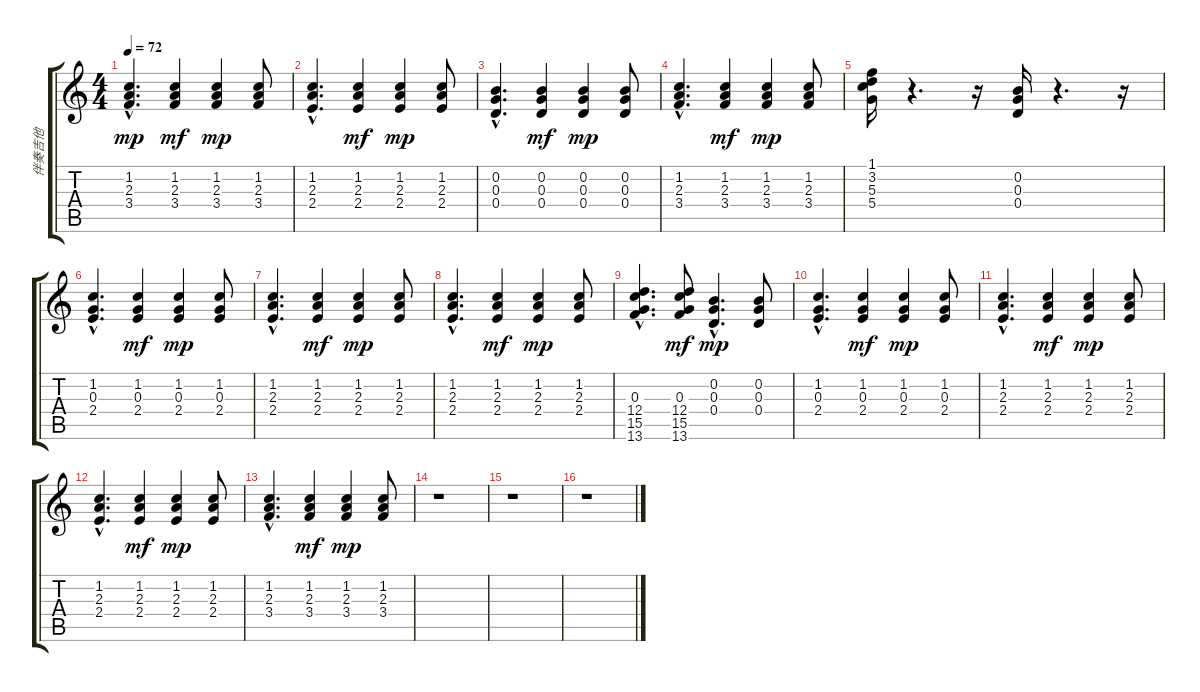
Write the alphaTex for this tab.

\track ("伴奏吉他" "伴奏吉他") {instrument acousticguitarsteel}
\staff {score tabs}
\tuning (E4 B3 G3 D3 A2 E2) {hide}
\ts (4 4)
\tempo 72
\clef g2
\ks c
(1.2{hac} 2.3{hac} 3.4{hac}).4{d dy mp} (1.2 2.3 3.4).4{dy mf} (1.2 2.3 3.4).4{dy mp} (1.2 2.3 3.4).8 |
(1.2{hac} 2.3{hac} 2.4{hac}).4{d} (1.2 2.3 2.4).4{dy mf} (1.2 2.3 2.4).4{dy mp} (1.2 2.3 2.4).8 |
(0.2{hac} 0.3{hac} 0.4{hac}).4{d} (0.2 0.3 0.4).4{dy mf} (0.2 0.3 0.4).4{dy mp} (0.2 0.3 0.4).8 |
(1.2{hac} 2.3{hac} 3.4{hac}).4{d} (1.2 2.3 3.4).4{dy mf} (1.2 2.3 3.4).4{dy mp} (1.2 2.3 3.4).8 |
(1.1 3.2 5.3 5.4).16 r.4{d} r.16 (0.2 0.3 0.4).16 r.4{d} r.16 |
(1.2{hac} 0.3{hac} 2.4{hac}).4{d} (1.2 0.3 2.4).4{dy mf} (1.2 0.3 2.4).4{dy mp} (1.2 0.3 2.4).8 |
(1.2{hac} 2.3{hac} 2.4{hac}).4{d} (1.2 2.3 2.4).4{dy mf} (1.2 2.3 2.4).4{dy mp} (1.2 2.3 2.4).8 |
(1.2{hac} 2.3{hac} 2.4{hac}).4{d} (1.2 2.3 2.4).4{dy mf} (1.2 2.3 2.4).4{dy mp} (1.2 2.3 2.4).8 |
(0.3{hac} 12.4{hac} 15.5{hac} 13.6{hac}).4{d} (0.3 12.4 15.5 13.6).8{dy mf} (0.2{hac} 0.3{hac} 0.4{hac}).4{d dy mp} (0.2 0.3 0.4).8 |
(1.2{hac} 0.3{hac} 2.4{hac}).4{d} (1.2 0.3 2.4).4{dy mf} (1.2 0.3 2.4).4{dy mp} (1.2 0.3 2.4).8 |
(1.2{hac} 2.3{hac} 2.4{hac}).4{d} (1.2 2.3 2.4).4{dy mf} (1.2 2.3 2.4).4{dy mp} (1.2 2.3 2.4).8 |
(1.2{hac} 2.3{hac} 2.4{hac}).4{d} (1.2 2.3 2.4).4{dy mf} (1.2 2.3 2.4).4{dy mp} (1.2 2.3 2.4).8 |
(1.2{hac} 2.3{hac} 3.4{hac}).4{d} (1.2 2.3 3.4).4{dy mf} (1.2 2.3 3.4).4{dy mp} (1.2 2.3 3.4).8 |
r.1 |
r.1 |
r.1
